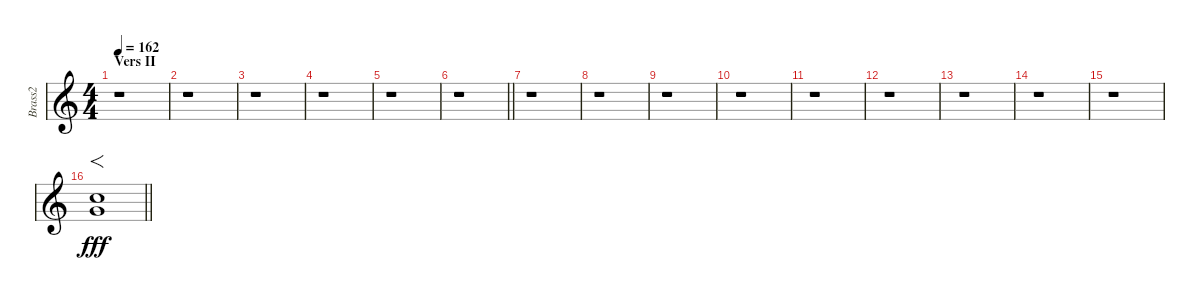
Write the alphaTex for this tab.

\track ("Brass2" "Brass2") {instrument trumpet}
\staff {score}
\tuning (E5 B4 G4 D4 A3 E3) {hide}
\ts (4 4)
\section ("" "Vers II")
\tempo 162
\clef g2
\ks c
r.1{dy f} |
r.1 |
r.1 |
r.1 |
r.1 |
\barLineRight lightlight
r.1 |
r.1 |
r.1 |
r.1 |
r.1 |
r.1 |
r.1 |
r.1 |
r.1 |
r.1 |
\barLineRight lightlight
(5.3 5.4).1{f dy fff}
